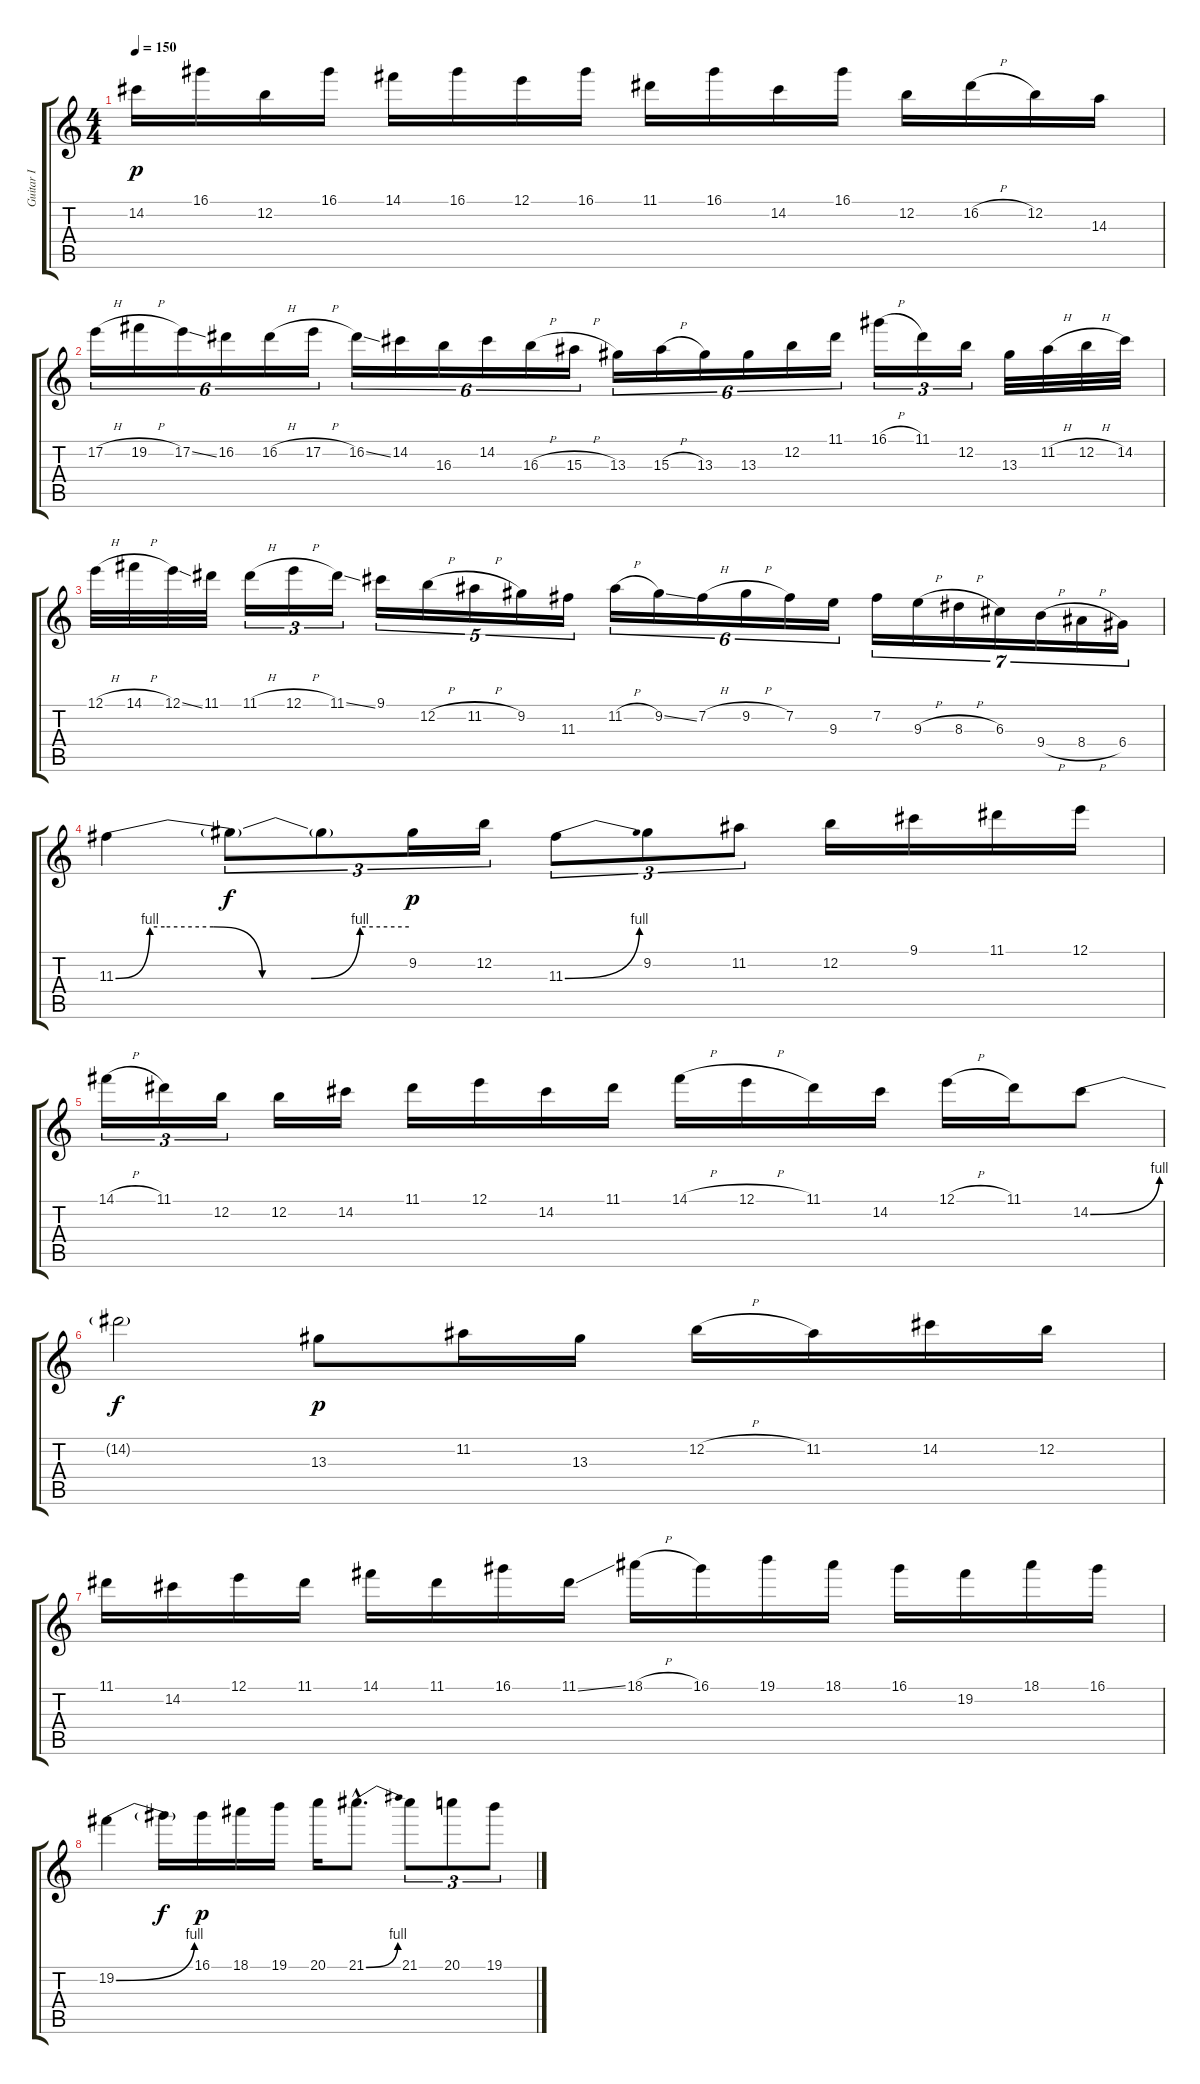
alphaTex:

\track ("Guitar I" "Guitar I") {instrument overdrivenguitar}
\staff {score tabs}
\tuning (E4 B3 G3 D3 A2 E2) {hide}
\ts (4 4)
\tempo 150
\clef g2
\ks c
14.2.16{dy p} 16.1.16 12.2.16 16.1.16 14.1.16 16.1.16 12.1.16 16.1.16 11.1.16 16.1.16 14.2.16 16.1.16 12.2.16 16.2{h}.16 12.2.16 14.3.16 |
17.2{h}.16{tu (6 4)} 19.2{h}.16{tu (6 4)} 17.2{ss}.16{tu (6 4)} 16.2.16{tu (6 4)} 16.2{h}.16{tu (6 4)} 17.2{h}.16{tu (6 4)} 16.2{ss}.16{tu (6 4)} 14.2.16{tu (6 4)} 16.3.16{tu (6 4)} 14.2.16{tu (6 4)} 16.3{h}.16{tu (6 4)} 15.3{h}.16{tu (6 4)} 13.3.16{tu (6 4)} 15.3{h}.16{tu (6 4)} 13.3.16{tu (6 4)} 13.3.16{tu (6 4)} 12.2.16{tu (6 4)} 11.1.16{tu (6 4)} 16.1{h}.16{tu (3 2)} 11.1.16{tu (3 2)} 12.2.16{tu (3 2)} 13.3.32 11.2{h}.32 12.2{h}.32 14.2.32 |
12.1{h}.32 14.1{h}.32 12.1{ss}.32 11.1.32 11.1{h}.16{tu (3 2)} 12.1{h}.16{tu (3 2)} 11.1{ss}.16{tu (3 2)} 9.1.16{tu (5 4)} 12.2{h}.16{tu (5 4)} 11.2{h}.16{tu (5 4)} 9.2.16{tu (5 4)} 11.3.16{tu (5 4)} 11.2{h}.16{tu (6 4)} 9.2{ss}.16{tu (6 4)} 7.2{h}.16{tu (6 4)} 9.2{h}.16{tu (6 4)} 7.2.16{tu (6 4)} 9.3.16{tu (6 4)} 7.2.16{tu (7 4)} 9.3{h}.16{tu (7 4)} 8.3{h}.16{tu (7 4)} 6.3.16{tu (7 4)} 9.4{h}.16{tu (7 4)} 8.4{h}.16{tu (7 4)} 6.4.16{tu (7 4)} |
11.3{be (custom 0 0 7 4 10 4 20 4 30 0 40 0 50 4 60 4)}.4 11.3{t}.8{tu (3 2) dy f} 11.3{t}.8{tu (3 2)} 9.2.16{tu (3 2) dy p} 12.2.16{tu (3 2)} 11.3{be (bend 0 0 60 4)}.8{tu (3 2)} 9.2.8{tu (3 2)} 11.2.8{tu (3 2)} 12.2.16 9.1.16 11.1.16 12.1.16 |
14.1{h}.16{tu (3 2)} 11.1.16{tu (3 2)} 12.2.16{tu (3 2)} 12.2.16 14.2.16 11.1.16 12.1.16 14.2.16 11.1.16 14.1{h}.16 12.1{h}.16 11.1.16 14.2.16 12.1{h}.16 11.1.16 14.2{be (bend 0 0 60 4)}.8 |
14.2{t}.2{dy f} 13.3.8{dy p} 11.2.16 13.3.16 12.2{h}.16 11.2.16 14.2.16 12.2.16 |
11.1.16 14.2.16 12.1.16 11.1.16 14.1.16 11.1.16 16.1.16 11.1{ss}.16 18.1{h}.16 16.1.16 19.1.16 18.1.16 16.1.16 19.2.16 18.1.16 16.1.16 |
19.2{be (bend 0 0 60 4)}.4 19.2{t}.16{dy f} 16.1.16{dy p} 18.1.16 19.1.16 20.1.16 21.1{be (bend 0 0 60 4) hac}.8{d} 21.1.8{tu (3 2)} 20.1.8{tu (3 2)} 19.1.8{tu (3 2)}
